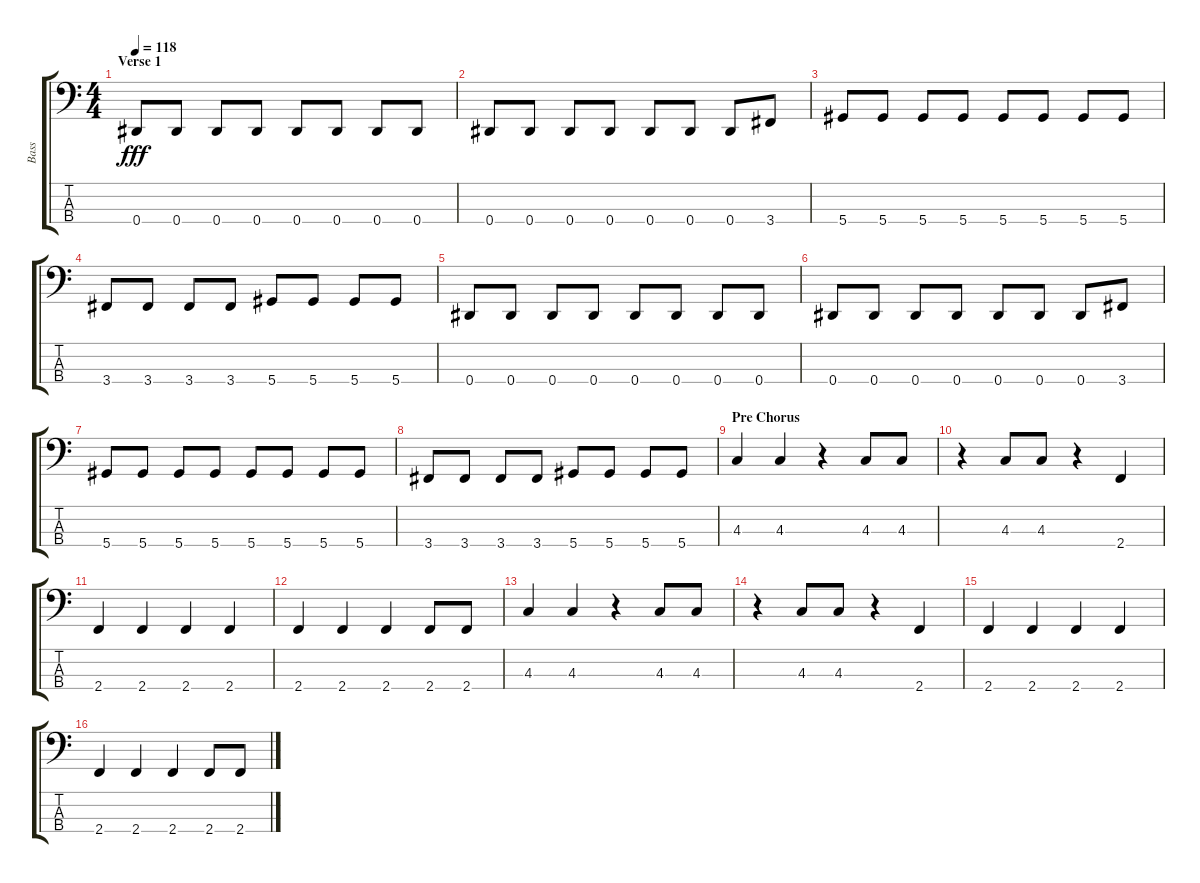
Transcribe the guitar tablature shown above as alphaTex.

\track ("Bass" "Bass") {instrument electricbasspick}
\staff {score tabs}
\tuning (Gb2 Db2 Ab1 Eb1) {hide}
\ts (4 4)
\section ("" "Verse 1")
\tempo 118
\clef f4
\ks c
0.4.8{dy fff} 0.4.8 0.4.8 0.4.8 0.4.8 0.4.8 0.4.8 0.4.8 |
0.4.8 0.4.8 0.4.8 0.4.8 0.4.8 0.4.8 0.4.8 3.4.8 |
5.4.8 5.4.8 5.4.8 5.4.8 5.4.8 5.4.8 5.4.8 5.4.8 |
3.4.8 3.4.8 3.4.8 3.4.8 5.4.8 5.4.8 5.4.8 5.4.8 |
0.4.8 0.4.8 0.4.8 0.4.8 0.4.8 0.4.8 0.4.8 0.4.8 |
0.4.8 0.4.8 0.4.8 0.4.8 0.4.8 0.4.8 0.4.8 3.4.8 |
5.4.8 5.4.8 5.4.8 5.4.8 5.4.8 5.4.8 5.4.8 5.4.8 |
3.4.8 3.4.8 3.4.8 3.4.8 5.4.8 5.4.8 5.4.8 5.4.8 |
\section ("" "Pre Chorus")
4.3.4 4.3.4 r.4 4.3.8 4.3.8 |
r.4 4.3.8 4.3.8 r.4 2.4.4 |
2.4.4 2.4.4 2.4.4 2.4.4 |
2.4.4 2.4.4 2.4.4 2.4.8 2.4.8 |
4.3.4 4.3.4 r.4 4.3.8 4.3.8 |
r.4 4.3.8 4.3.8 r.4 2.4.4 |
2.4.4 2.4.4 2.4.4 2.4.4 |
2.4.4 2.4.4 2.4.4 2.4.8 2.4.8
